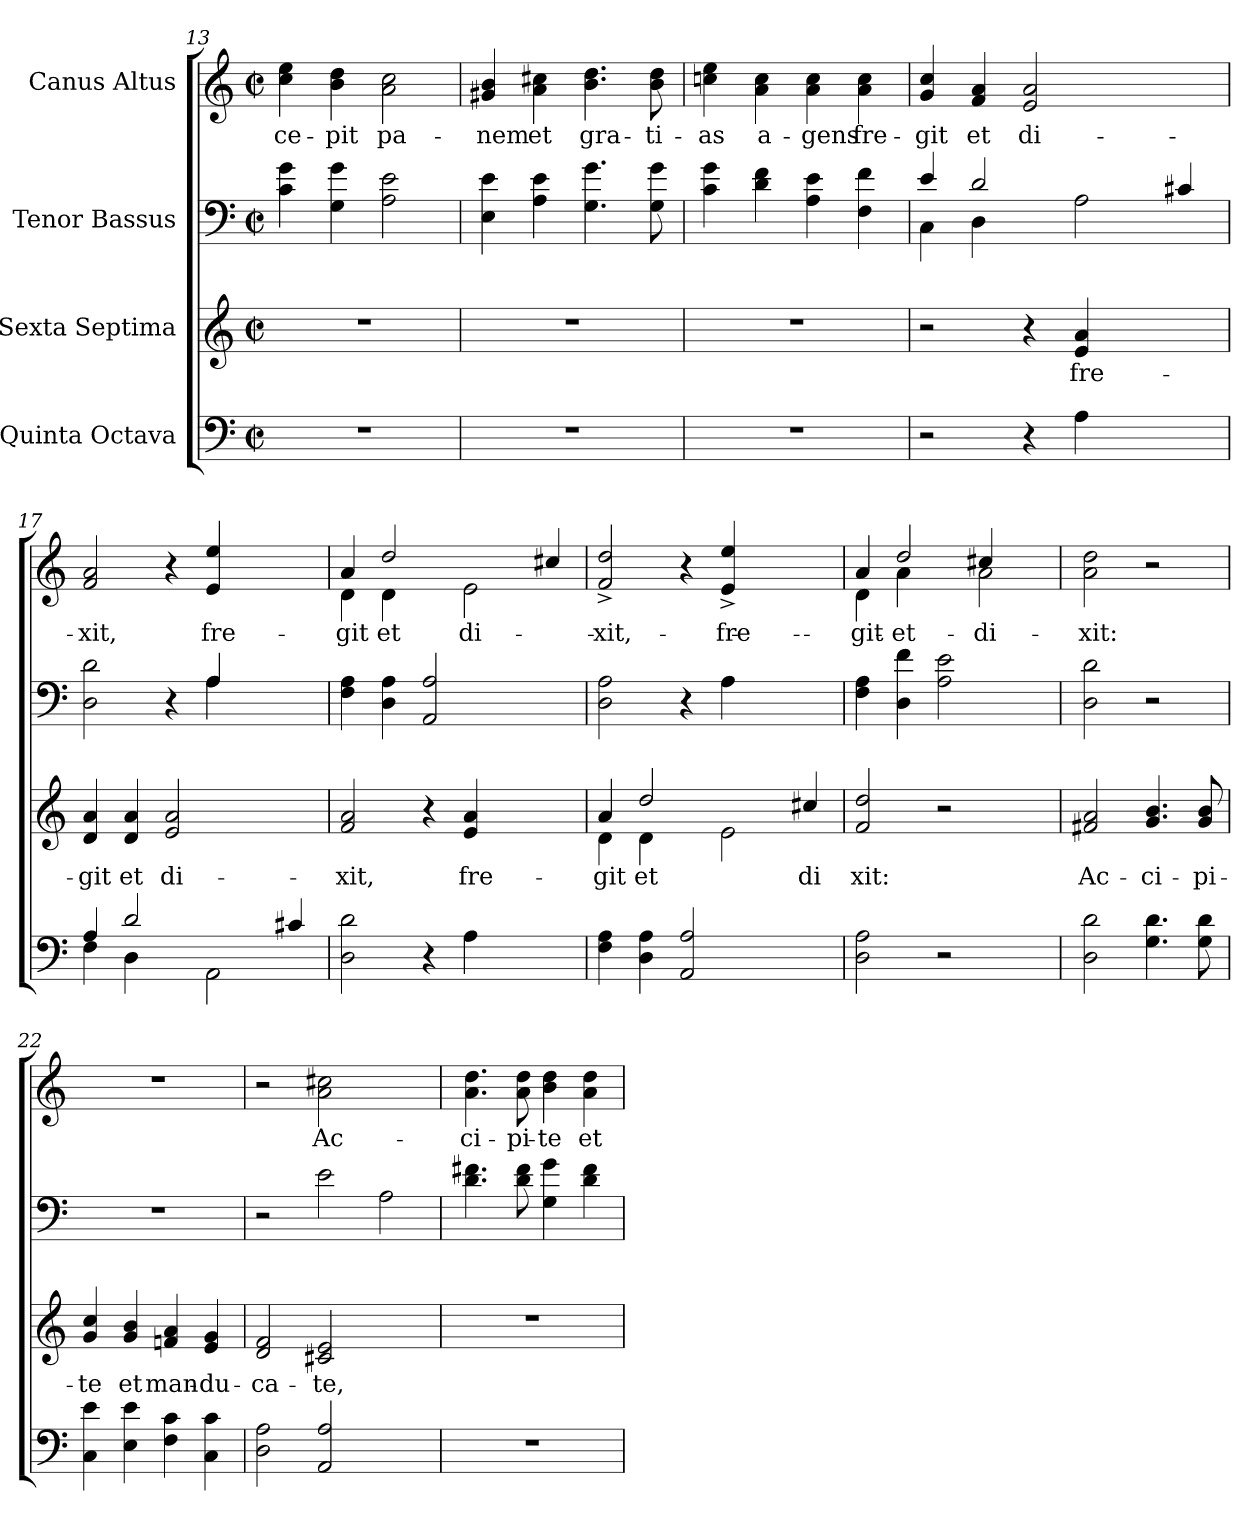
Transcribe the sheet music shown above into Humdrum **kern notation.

**kern	**kern	**text	**kern	**kern	**text
*part4	*part3	*part3	*part2	*part1	*part1
*staff4	*staff3	*staff3	*staff2	*staff1	*staff1
*I"Quinta  Octava	*I"Sexta  Septima	*	*I"Tenor  Bassus	*I"Canus  Altus	*
*clefF4	*clefG2	*	*clefF4	*clefG2	*
*M2/2	*M2/2	*	*M2/2	*M2/2	*
*met(c|)	*met(c|)	*	*met(c|)	*met(c|)	*
=13	=13	=13	=13	=13	=13
!	!	!	!	!	!LO:LY:b:cj
1r	1r	.	4g\ 4c\	4ee\ 4cc\	-ce-
!	!	!	!	!	!LO:LY:b:cj
.	.	.	4g\ 4G\	4dd\ 4b\	-pit
!	!	!	!	!	!LO:LY:b:cj
.	.	.	2e\ 2A\	2cc\ 2a\	pa-
=14	=14	=14	=14	=14	=14
!	!	!	!	!	!LO:LY:b:cj
1r	1r	.	4e\ 4E\	4b/ 4g#X/	-nem
!	!	!	!	!	!LO:LY:b:cj
.	.	.	4e\ 4A\	4cc#X\ 4a\	et
!	!	!	!	!	!LO:LY:b:cj
.	.	.	4.g\ 4.G\	4.dd\ 4.b\	gra-
!	!	!	!	!	!LO:LY:b:cj
.	.	.	8g\ 8G\	8dd\ 8b\	-ti-
=15	=15	=15	=15	=15	=15
!	!	!	!	!	!LO:LY:b:cj
1r	1r	.	4g\ 4c\	4ee\ 4ccn\	-as
!	!	!	!	!	!LO:LY:b:cj
.	.	.	4f\ 4d\	4cc\ 4a\	a-
!	!	!	!	!	!LO:LY:b:cj
.	.	.	4e\ 4A\	4cc\ 4a\	-gens
!	!	!	!	!	!LO:LY:b:cj
.	.	.	4f\ 4F\	4cc\ 4a\	fre-
=16	=16	=16	=16	=16	=16
*	*	*	*^	*	*
!	!	!	!	!	!	!LO:LY:b:cj
2r	2r	.	4C\	4e/	4cc/ 4g/	-git
!	!	!	!	!	!	!LO:LY:b:cj
.	.	.	4D\	2d/	4a/ 4f/	et
!	!	!	!	!	!	!LO:LY:b:cj
4r	4r	.	1ryy	.	2a/ 2e/	di-
!	!	!LO:LY:b:cj	!	!	!	!
4A\	4a/ 4e/	fre-	.	2A\	.	.
2ryy	2ryy	.	.	.	2ryy	.
.	.	.	.	4c#X/	.	.
!!LO:LB:g=z
=17	=17	=17	=17	=17	=17	=17
*^	*	*	*	*	*	*
!	!	!	!LO:LY:b:cj	!	!	!	!LO:LY:b:cj
4A/	4F\	4a/ 4d/	-git	2ryy	2d\ 2D\	2a/ 2f/	-xit,
!	!	!	!LO:LY:b:cj	!	!	!	!
2d/	4D\	4a/ 4d/	et	.	.	.	.
!	!	!	!LO:LY:b:cj	!	!	!	!
.	1ryy	2a/ 2e/	di-	4r	4ryy	4r	.
!	!	!	!	!	!	!	!LO:LY:b:cj
2AA\	.	.	.	4A/	4A\	4ee/ 4e/	fre-
.	.	2ryy	.	2ryy	2ryy	2ryy	.
4c#X/	.	.	.	.	.	.	.
*v	*v	*	*	*v	*v	*	*
=18	=18	=18	=18	=18	=18
!	!	!LO:LY:b:cj	!	!	!LO:LY:b:cj
*	*	*	*	*^	*
2d\ 2D\	2a/ 2f/	-xit,	4A\ 4F\	4d\	4a/	-git
!	!	!	!	!	!	!LO:LY:b:cj
.	.	.	4A\ 4D\	4d\	2dd/	et
4r	4r	.	2A/ 2AA/	1ryy	.	.
!	!	!LO:LY:b:cj	!	!	!	!LO:LY:b
4A\	4a/ 4e/	fre-	.	.	2e\	di-
2ryy	2ryy	.	2ryy	.	.	.
.	.	.	.	.	4cc#X/	.
=19	=19	=19	=19	=19	=19	=19
*	*^	*	*	*	*	*
!	!	!	!LO:LY:b:cj	!	!	!	!LO:LY:b:cj
*	*	*	*	*	*v	*v	*
4A\ 4F\	4d\	4a/	-git	2A\ 2D\	2dd/^> 2f/^>	-xit,
!	!	!	!LO:LY:b:cj	!	!	!
4A\ 4D\	4d\	2dd/	et	.	.	.
2A/ 2AA/	1ryy	.	.	4r	4r	.
!	!	!	!	!	!	!LO:LY:b:cj
.	.	2e\	.	4A\	4ee/^> 4e/^>	fre-
2ryy	.	.	.	2ryy	2ryy	.
!	!	!	!LO:LY:b:cj	!	!	!
.	.	4cc#X/	di-	.	.	.
=20	=20	=20	=20	=20	=20	=20
!	!	!	!LO:LY:b:cj	!	!	!LO:LY:b:cj
*	*v	*v	*	*	*^	*
2A\ 2D\	2dd/ 2f/	-xit:	4A\ 4F\	4d\	4a/	-git
!	!	!	!	!	!	!LO:LY:b:cj
.	.	.	4f\ 4D\	4a\	2dd/	et
2r	2r	.	2e\ 2A\	4ryy	.	.
!	!	!	!	!	!	!LO:LY:b:cj
.	.	.	.	4cc#X/	2a\	di-
4ryy	4ryy	.	4ryy	4ryy	.	.
*	*	*	*	*v	*v	*
=21	=21	=21	=21	=21	=21
!	!	!LO:LY:b:cj	!	!	!LO:LY:b:cj
2d\ 2D\	2a/ 2f#X/	Ac-	2d\ 2D\	2dd\ 2a\	-xit:
!	!	!LO:LY:b:cj	!	!	!
4.d\ 4.G\	4.b/ 4.g/	-ci-	2r	2r	.
!	!	!LO:LY:b:cj	!	!	!
8d\ 8G\	8b/ 8g/	-pi-	.	.	.
=22	=22	=22	=22	=22	=22
!	!	!LO:LY:b:cj	!	!	!
4e\ 4C\	4cc/ 4g/	-te	1r	1r	.
!	!	!LO:LY:b:cj	!	!	!
4e\ 4E\	4b/ 4g/	et	.	.	.
!	!	!LO:LY:b:cj	!	!	!
4c\ 4F\	4a/ 4fn/	man-	.	.	.
!	!	!LO:LY:b:cj	!	!	!
4c\ 4C\	4g/ 4e/	-du-	.	.	.
=23	=23	=23	=23	=23	=23
!	!	!LO:LY:b:cj	!	!	!
2A\ 2D\	2f/ 2d/	-ca-	2r	2r	.
!	!	!LO:LY:b:cj	!	!	!LO:LY:b:cj
2A/ 2AA/	2e/ 2c#X/	-te,	2e\	2cc#X\ 2a\	Ac-
2ryy	2ryy	.	2A\	2ryy	.
=24	=24	=24	=24	=24	=24
!	!	!	!	!	!LO:LY:b:cj
1r	1r	.	4.f#X\ 4.d\	4.dd\ 4.a\	-ci-
!	!	!	!	!	!LO:LY:b:cj
.	.	.	8f#\ 8d\	8dd\ 8a\	-pi-
!	!	!	!	!	!LO:LY:b:cj
.	.	.	4g\ 4G\	4dd\ 4b\	-te
!	!	!	!	!	!LO:LY:b:cj
.	.	.	4f#\ 4d\	4dd\ 4a\	et
=	=	=	=	=	=
*-	*-	*-	*-	*-	*-
